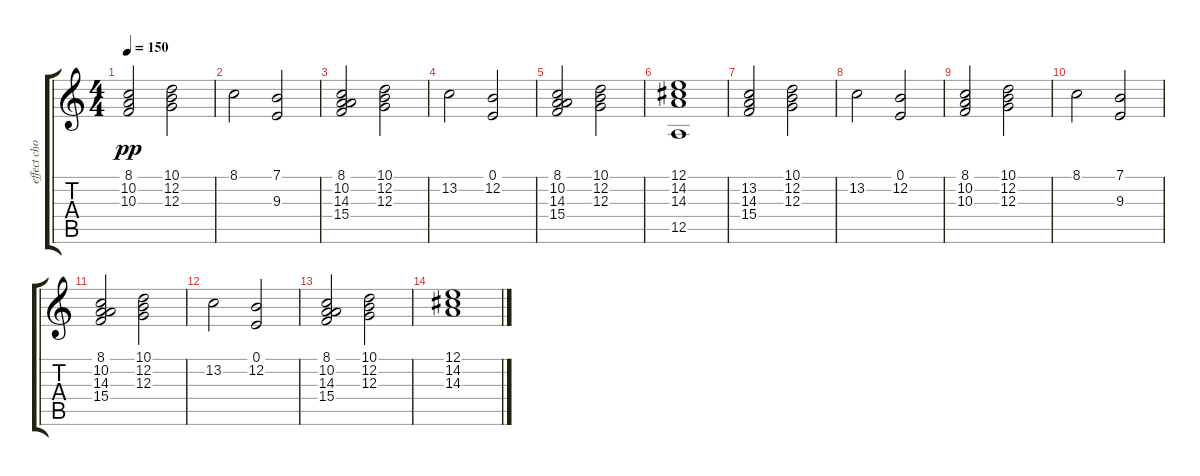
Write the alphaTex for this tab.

\track ("effect chorus" "effect cho") {instrument fx5brightness}
\staff {score tabs}
\tuning (E4 B3 G3 D3 A2 E2) {hide}
\ts (4 4)
\tempo 150
\clef g2
\ks c
(8.1 10.2 10.3).2{dy pp} (10.1 12.2 12.3).2 |
8.1.2 (7.1 9.3).2 |
(8.1 10.2 14.3 15.4).2 (10.1 12.2 12.3).2 |
13.2.2 (0.1 12.2).2 |
(8.1 10.2 14.3 15.4).2 (10.1 12.2 12.3).2 |
(12.1 14.2 14.3 12.5).1 |
(13.2 14.3 15.4).2 (10.1 12.2 12.3).2 |
13.2.2 (0.1 12.2).2 |
(8.1 10.2 10.3).2 (10.1 12.2 12.3).2 |
8.1.2 (7.1 9.3).2 |
(8.1 10.2 14.3 15.4).2 (10.1 12.2 12.3).2 |
13.2.2 (0.1 12.2).2 |
(8.1 10.2 14.3 15.4).2 (10.1 12.2 12.3).2 |
(12.1 14.2 14.3).1
